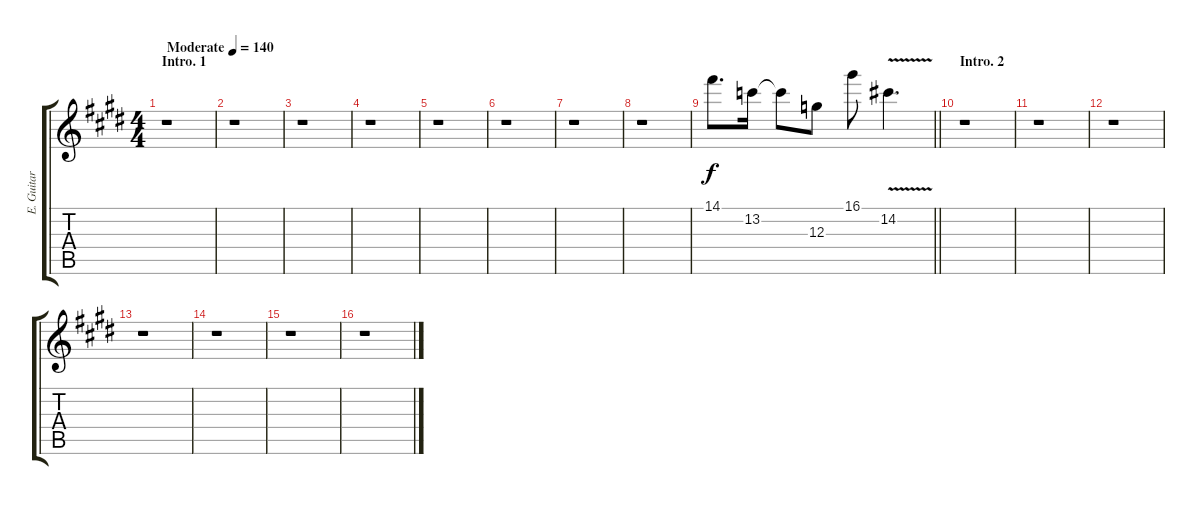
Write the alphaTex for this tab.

\track ("E. Guitar I" "E. Guitar ") {instrument overdrivenguitar}
\staff {score tabs}
\tuning (E4 B3 G3 D3 A2 E2) {hide}
\ts (4 4)
\section ("" "Intro. 1")
\tempo (140 "Moderate")
\clef g2
\ks e
r.1{dy f instrument overdrivenguitar} |
r.1 |
r.1 |
r.1 |
r.1 |
r.1 |
r.1 |
r.1 |
\barLineRight lightlight
14.1.8{d} 13.2.16 13.2{t}.8 12.3.8 16.1.8 14.2{v}.4{d} |
\section ("" "Intro. 2")
r.1 |
r.1 |
r.1 |
r.1 |
r.1 |
r.1 |
r.1
